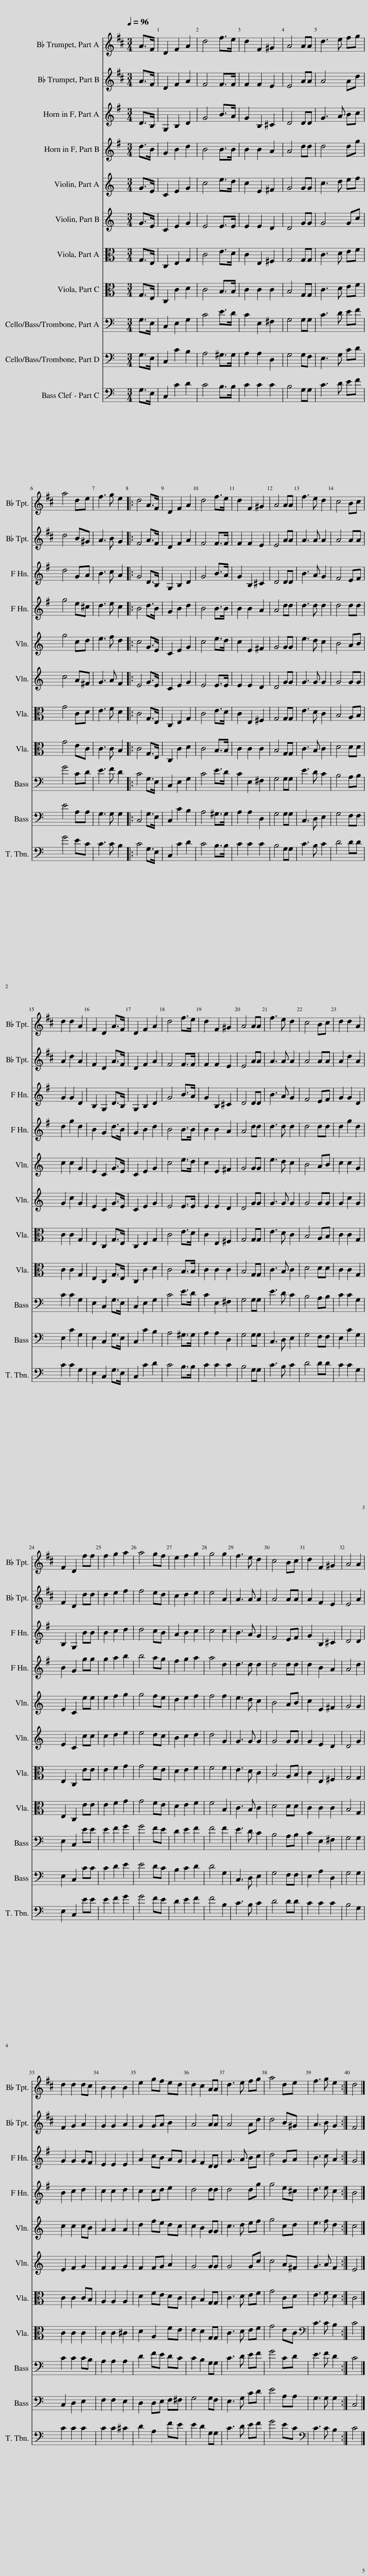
X:1
%%score 1 2 3 4 5 6 7 8 9 10 11 12 13 14 15 16
L:1/8
M:3/4
I:linebreak $
K:C
V:1 treble transpose=-2
V:2 treble transpose=-2
V:3 treble transpose=-7
V:4 treble transpose=-7
V:5 treble
V:6 treble
V:7 alto
V:8 alto
V:9 bass
V:10 bass
V:11 treble
V:12 treble
V:13 bass
V:14 bass
V:15 bass
V:16 bass
V:1
[K:D] A>F |[Q:1/4=96] D2 F2 A2 | d4 f>e | d2 F2 ^G2 | A4 AA | %5
 d3 e fg |$ a4 de | f3 g e2 |: d4 A>F | D2 F2 A2 | %10
 d4 f>e | d2 F2 ^G2 | A4 AA | f3 e d2 | c4 Bc |$ %15
 d2 d2 A2 | F2 D2 A>F | D2 F2 A2 | d4 f>e | d2 F2 ^G2 | %20
 A4 AA | f3 e d2 | c4 Bc | d2 d2 A2 |$ F2 D2 ff | %25
 f2 g2 a2 | a4 gf | e2 f2 g2 | g4 g2 | f3 e d2 | %30
 c4 Bc | d2 F2 ^G2 | A4 A2 |$ d2 d2 dc | B2 B2 B2 | %35
 e2 gf ed | d2 c2 AA | d3 e fg | a4 de | f3 g e2 :| %40
 d4 |] %41
V:2
[K:D] A>F | D2 F2 A2 | F4 F>F | F2 F2 E2 | E4 AA | %5
 A4 Ad |$ d4 B^G | A3 B G2 |: F4 A>F | D2 F2 A2 | %10
 F4 F>F | F2 F2 E2 | E4 AA | A3 A A2 | A4 AA |$ %15
 A2 d2 A2 | F2 D2 A>F | D2 F2 A2 | F4 F>F | F2 F2 E2 | %20
 E4 AA | A3 A A2 | A4 AA | A2 d2 A2 |$ F2 D2 dd | %25
 d2 e2 f2 | f4 ed | c2 d2 e2 | e4 A2 | A3 A A2 | %30
 A4 AA | A2 F2 E2 | E4 A2 |$ F2 G2 A2 | G2 G2 A2 | %35
 G2 GA B2 | A4 AA | A4 Ad | d4 B^G | A3 B G2 :| %40
 F4 |] %41
V:3
[K:G] D>B, | G,2 B,2 D2 | G4 B>A | G2 B,2 ^C2 | D4 DD | %5
 G3 A Bc |$ d4 GA | B3 c A2 |: G4 D>B, | G,2 B,2 D2 | %10
 G4 B>A | G2 B,2 ^C2 | D4 DD | B3 A G2 | F4 EF |$ %15
 G2 G2 D2 | B,2 G,2 D>B, | G,2 B,2 D2 | G4 B>A | G2 B,2 ^C2 | %20
 D4 DD | B3 A G2 | F4 EF | G2 G2 D2 |$ B,2 G,2 BB | %25
 B2 c2 d2 | d4 cB | A2 B2 c2 | c4 c2 | B3 A G2 | %30
 F4 EF | G2 B,2 ^C2 | D4 D2 |$ G2 G2 GF | E2 E2 E2 | %35
 A2 cB AG | G2 F2 DD | G3 A Bc | d4 GA | B3 c A2 :| %40
 G4 |] %41
V:4
[K:G] d>B | G2 B2 d2 | B4 B>B | B2 B2 A2 | A4 dd | %5
 d4 dg |$ g4 e^c | d3 e c2 |: B4 d>B | G2 B2 d2 | %10
 B4 B>B | B2 B2 A2 | A4 dd | d3 d d2 | d4 dd |$ %15
 d2 g2 d2 | B2 G2 d>B | G2 B2 d2 | B4 B>B | B2 B2 A2 | %20
 A4 dd | d3 d d2 | d4 dd | d2 g2 d2 |$ B2 G2 gg | %25
 g2 a2 b2 | b4 ag | f2 g2 a2 | a4 d2 | d3 d d2 | %30
 d4 dd | d2 B2 A2 | A4 d2 |$ B2 c2 d2 | c2 c2 d2 | %35
 c2 cd e2 | d4 dd | d4 dg | g4 e^c | d3 e c2 :| %40
 B4 |] %41
V:5
 G>E | C2 E2 G2 | c4 e>d | c2 E2 ^F2 | G4 GG | %5
 c3 d ef |$ g4 cd | e3 f d2 |: c4 G>E | C2 E2 G2 | %10
 c4 e>d | c2 E2 ^F2 | G4 GG | e3 d c2 | B4 AB |$ %15
 c2 c2 G2 | E2 C2 G>E | C2 E2 G2 | c4 e>d | c2 E2 ^F2 | %20
 G4 GG | e3 d c2 | B4 AB | c2 c2 G2 |$ E2 C2 ee | %25
 e2 f2 g2 | g4 fe | d2 e2 f2 | f4 f2 | e3 d c2 | %30
 B4 AB | c2 E2 ^F2 | G4 G2 |$ c2 c2 cB | A2 A2 A2 | %35
 d2 fe dc | c2 B2 GG | c3 d ef | g4 cd | e3 f d2 :| %40
 c4 |] %41
V:6
 G>E | C2 E2 G2 | E4 E>E | E2 E2 D2 | D4 GG | %5
 G4 Gc |$ c4 A^F | G3 A F2 |: E4 G>E | C2 E2 G2 | %10
 E4 E>E | E2 E2 D2 | D4 GG | G3 G G2 | G4 GG |$ %15
 G2 c2 G2 | E2 C2 G>E | C2 E2 G2 | E4 E>E | E2 E2 D2 | %20
 D4 GG | G3 G G2 | G4 GG | G2 c2 G2 |$ E2 C2 cc | %25
 c2 d2 e2 | e4 dc | B2 c2 d2 | d4 G2 | G3 G G2 | %30
 G4 GG | G2 E2 D2 | D4 G2 |$ E2 F2 G2 | F2 F2 G2 | %35
 F2 FG A2 | G4 GG | G4 Gc | c4 A^F | G3 A F2 :| %40
 E4 |] %41
V:7
 G,>E, | C,2 E,2 G,2 | C4 E>D | C2 E,2 ^F,2 | G,4 G,G, | %5
 C3 D EF |$ G4 CD | E3 F D2 |: C4 G,>E, | C,2 E,2 G,2 | %10
 C4 E>D | C2 E,2 ^F,2 | G,4 G,G, | E3 D C2 | B,4 A,B, |$ %15
 C2 C2 G,2 | E,2 C,2 G,>E, | C,2 E,2 G,2 | C4 E>D | C2 E,2 ^F,2 | %20
 G,4 G,G, | E3 D C2 | B,4 A,B, | C2 C2 G,2 |$ E,2 C,2 EE | %25
 E2 F2 G2 | G4 FE | D2 E2 F2 | F4 F2 | E3 D C2 | %30
 B,4 A,B, | C2 E,2 ^F,2 | G,4 G,2 |$ C2 C2 CB, | A,2 A,2 A,2 | %35
 D2 FE DC | C2 B,2 G,G, | C3 D EF | G4 CD | E3 F D2 :| %40
 C4 |] %41
V:8
 G,>E, | C,2 C2 D2 | C4 B,>B, | C2 C2 C2 | B,4 G,G, | %5
 C3 D EF |$ G4 EC | C3 C B,2 |: C4 G,>E, | C,2 C2 D2 | %10
 C4 B,>B, | C2 C2 C2 | B,4 G,G, | C3 B, C2 | D4 DD |$ %15
 C2 C2 G,2 | E,2 C,2 G,>E, | C,2 C2 D2 | C4 B,>B, | C2 C2 C2 | %20
 B,4 G,G, | C3 B, C2 | D4 DD | C2 C2 G,2 |$ E,2 C,2 EE | %25
 E2 F2 G2 | G4 FE | D2 E2 F2 | F4 B,2 | C3 B, C2 | %30
 D4 DD | C2 C2 C2 | B,4 G,2 |$ C2 C2 C2 | C2 C2 ^C2 | %35
 D2 A,2 FE | E2 D2 G,G, | C3 D EF | G4 EC |[K:bass] C3 C B,2 :| %40
 C4 |] %41
V:9
 G,>E, | C,2 E,2 G,2 | C4 E>D | C2 E,2 ^F,2 | G,4 G,G, | %5
 C3 D EF |$ G4 CD | E3 F D2 |: C4 G,>E, | C,2 E,2 G,2 | %10
 C4 E>D | C2 E,2 ^F,2 | G,4 G,G, | E3 D C2 | B,4 A,B, |$ %15
 C2 C2 G,2 | E,2 C,2 G,>E, | C,2 E,2 G,2 | C4 E>D | C2 E,2 ^F,2 | %20
 G,4 G,G, | E3 D C2 | B,4 A,B, | C2 C2 G,2 |$ E,2 C,2 EE | %25
 E2 F2 G2 | G4 FE | D2 E2 F2 | F4 F2 | E3 D C2 | %30
 B,4 A,B, | C2 E,2 ^F,2 | G,4 G,2 |$ C2 C2 CB, | A,2 A,2 A,2 | %35
 D2 FE DC | C2 B,2 G,G, | C3 D EF | G4 CD | E3 F D2 :| %40
 C4 |] %41
V:10
 G,>E, | C,2 C2 B,2 | A,4 ^G,>G, | A,2 A,2 D,2 | G,4 G,F, | %5
 E,3 G, CD |$ E4 A,A, | G,3 G, G,2 |: C,4 G,>E, | C,2 C2 B,2 | %10
 A,4 ^G,>G, | A,2 A,2 D,2 | G,4 G,G, | C,3 D, E,2 | G,4 F,F, |$ %15
 E,2 C2 G,2 | E,2 C,2 G,>E, | C,2 C2 B,2 | A,4 ^G,>G, | A,2 A,2 D,2 | %20
 G,4 G,G, | C,3 D, E,2 | G,4 F,F, | E,2 C2 G,2 |$ E,2 C,2 CC | %25
 C2 D2 E2 | E4 DC | B,2 C2 D2 | D4 G,2 | C,3 D, E,2 | %30
 G,4 F,F, | E,2 A,2 D,2 | G,4 G,2 |$ C,2 D,2 E,2 | F,2 F,2 E,2 | %35
 D,2 D,E, F,^F, | G,4 G,F, | E,3 G, CD | E4 A,A, | G,3 G, G,2 :| %40
 C,4 |] %41
V:11
 G3/2 E/ | C2 E2 G2 | c4 e3/2 d/ | c2 E2 ^F2 | G4 G G | %5
 c3 d e f |$ g4 c d | e3 f d2 |: c4 G3/2 E/ | C2 E2 G2 | %10
 c4 e3/2 d/ | c2 E2 ^F2 | G4 G G | e3 d c2 | B4 A B |$ %15
 c2 c2 G2 | E2 C2 G3/2 E/ | C2 E2 G2 | c4 e3/2 d/ | c2 E2 ^F2 | %20
 G4 G G | e3 d c2 | B4 A B | c2 c2 G2 |$ E2 C2 e e | %25
 e2 f2 g2 | g4 f e | d2 e2 f2 | f4 f2 | e3 d c2 | %30
 B4 A B | c2 E2 ^F2 | G4 G2 |$ c2 c2 c B | A2 A2 A2 | %35
 d2 f e d c | c2 B2 G G | c3 d e f | g4 c d | e3 f d2 :| %40
 c4 |] %41
V:12
 G3/2 E/ | C2 E2 G2 | E4 E3/2 E/ | E2 E2 D2 | D4 G G | %5
 G4 G c |$ c4 A ^F | G3 A F2 |: E4 G3/2 E/ | C2 E2 G2 | %10
 E4 E3/2 E/ | E2 E2 D2 | D4 G G | G3 G G2 | G4 G G |$ %15
 G2 c2 G2 | E2 C2 G3/2 E/ | C2 E2 G2 | E4 E3/2 E/ | E2 E2 D2 | %20
 D4 G G | G3 G G2 | G4 G G | G2 c2 G2 |$ E2 C2 c c | %25
 c2 d2 e2 | e4 d c | B2 c2 d2 | d4 G2 | G3 G G2 | %30
 G4 G G | G2 E2 D2 | D4 G2 |$ E2 F2 G2 | F2 F2 G2 | %35
 F2 F G A2 | G4 G G | G4 G c | c4 A ^F | G3 A F2 :| %40
 E4 |] %41
V:13
 G,3/2 E,/ | C,2 C2 D2 | C4 B,3/2 B,/ | C2 C2 C2 | B,4 G, G, | %5
 C3 D[K:treble] E F |$ G4 E C |[K:bass] C3 C B,2 |: C4 G,3/2 E,/ | C,2 C2 D2 | %10
 C4 B,3/2 B,/ | C2 C2 C2 | B,4 G, G, | C3 B, C2 | D4 D D |$ %15
 C2 C2 G,2 | E,2 C,2 G,3/2 E,/ | C,2 C2 D2 | C4 B,3/2 B,/ | C2 C2 C2 | %20
 B,4 G, G, | C3 B, C2 | D4 D D | C2 C2 G,2 |$ E,2 C,2[K:treble] E E | %25
 E2 F2 G2 | G4 F E | D2 E2 F2 | F4[K:bass] B,2 | C3 B, C2 | %30
 D4 D D | C2 C2 C2 | B,4 G,2 |$ C2 C2 C2 | C2 C2 ^C2 | %35
 D2 A,2 F E | E2 D2 G, G, | C3 D[K:treble] E F | G4 E C |[K:bass] C3 C B,2 :| %40
 C4 |] %41
V:14
 G,3/2 E,/ | C,2 C2 B,2 | A,4 ^G,3/2 G,/ | A,2 A,2 D,2 | G,4 G, F, | %5
 E,3 G, C D |$ E4 A, A, | G,3 G, G,2 |: C,4 G,3/2 E,/ | C,2 C2 B,2 | %10
 A,4 ^G,3/2 G,/ | A,2 A,2 D,2 | G,4 G, G, | C,3 D, E,2 | G,4 F, F, |$ %15
 E,2 C2 G,2 | E,2 C,2 G,3/2 E,/ | C,2 C2 B,2 | A,4 ^G,3/2 G,/ | A,2 A,2 D,2 | %20
 G,4 G, G, | C,3 D, E,2 | G,4 F, F, | E,2 C2 G,2 |$ E,2 C,2 C C | %25
 C2 D2 E2 | E4 D C | B,2 C2 D2 | D4 G,2 | C,3 D, E,2 | %30
 G,4 F, F, | E,2 A,2 D,2 | G,4 G,2 |$ C,2 D,2 E,2 | F,2 F,2 E,2 | %35
 D,2 D, E, F, ^F, | G,4 G, F, | E,3 G, C D | E4 A, A, | G,3 G, G,2 :| %40
 C,4 |] %41
V:15
 z2 | z4 z2 | z4 z2 | z4 z2 | z4 z2 | %5
 z4 C2 |$ C4 z2 | z4 z2 |: z4 z2 | z4 z2 | %10
 z4 z2 | z4 z2 | z4 z2 | z4 z2 | z4 z2 |$ %15
 z4 z2 | z4 z2 | z4 z2 | z4 z2 | z4 z2 | %20
 z4 z2 | z4 z2 | z4 z2 | z4 z2 |$ z4 z2 | %25
 C,4- C,2- | C,4- C,2 | G,4- G,2- | G,4 z2 | z4 z2 | %30
 z4 z2 | z4 z2 | z4 z2 |$ z4 z2 | z4 z2 | %35
 z4 z2 | z4 z2 | z4 C2 | C4 z2 | z4 z2 :| %40
 z4 |] %41
V:16
 G,>E, | C,2 C2 D2 | C4 B,>B, | C2 C2 C2 | B,4 G,G, | %5
 C3 D EF |$ G4 EC | C3 C B,2 |: C4 G,>E, | C,2 C2 D2 | %10
 C4 B,>B, | C2 C2 C2 | B,4 G,G, | C3 B, C2 | D4 DD |$ %15
 C2 C2 G,2 | E,2 C,2 G,>E, | C,2 C2 D2 | C4 B,>B, | C2 C2 C2 | %20
 B,4 G,G, | C3 B, C2 | D4 DD | C2 C2 G,2 |$ E,2 C,2 EE | %25
 E2 F2 G2 | G4 FE | D2 E2 F2 | F4 B,2 | C3 B, C2 | %30
 D4 DD | C2 C2 C2 | B,4 G,2 |$ C2 C2 C2 | C2 C2 ^C2 | %35
 D2 A,2 FE | E2 D2 G,G, | C3 D EF | G4 EC |[K:bass] C3 C B,2 :| %40
 C4 |] %41
